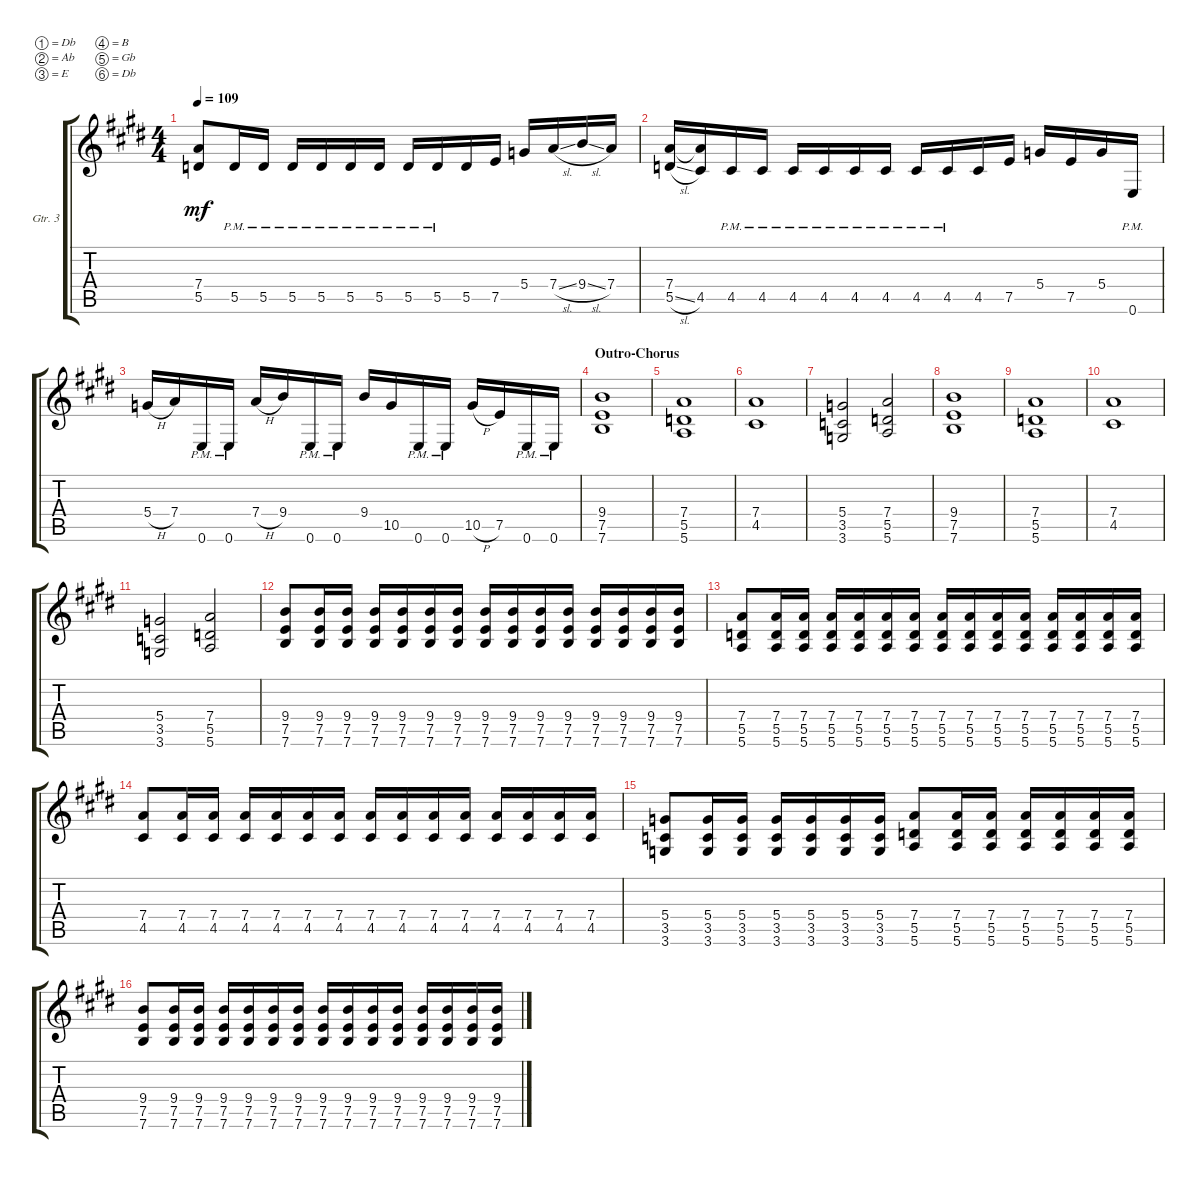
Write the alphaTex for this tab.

\defaultSystemsLayout 4
\bracketExtendMode groupsimilarinstruments
\firstSystemTrackNameOrientation horizontal
\otherSystemsTrackNameOrientation horizontal
\track ("Guitar 3" "Gtr. 3") {instrument distortionguitar}
\staff {score tabs}
\tuning (Db4 Ab3 E3 B2 Gb2 Db2)
\displaytranspose 15
\ts (4 4)
\tempo 109
\clef g2
\ks c#minor
(7.4 5.5).8{dy mf} 5.5{pm}.16 5.5{pm}.16 5.5{pm}.16 5.5{pm}.16 5.5{pm}.16 5.5{pm}.16 5.5{pm}.16 5.5{pm}.16 5.5.16 7.5.16 5.4.16 7.4{sl}.16 9.4{sl}.16 7.4.16 |
(7.4 5.5{sl}).16 (4.5 7.4{t}).16 4.5{pm}.16 4.5{pm}.16 4.5{pm}.16 4.5{pm}.16 4.5{pm}.16 4.5{pm}.16 4.5{pm}.16 4.5{pm}.16 4.5.16 7.5.16 5.4.16 7.5.16 5.4.16 0.6{pm}.16 |
5.4{h}.16 7.4.16 0.6{pm}.16 0.6{pm}.16 7.4{h}.16 9.4.16 0.6{pm}.16 0.6{pm}.16 9.4.16 10.5.16 0.6{pm}.16 0.6{pm}.16 10.5{h}.16 7.5.16 0.6{pm}.16 0.6{pm}.16 |
\section ("" "Outro-Chorus")
(7.6 7.5 9.4).1 |
(7.4 5.5 5.6).1 |
(4.5 7.4).1 |
(5.4 3.5 3.6).2 (7.4 5.5 5.6).2 |
(7.6 7.5 9.4).1 |
(7.4 5.5 5.6).1 |
(4.5 7.4).1 |
(5.4 3.5 3.6).2 (7.4 5.5 5.6).2 |
(7.6 7.5 9.4).8 (7.6 7.5 9.4).16 (7.6 7.5 9.4).16 (7.6 7.5 9.4).16 (7.6 7.5 9.4).16 (7.6 7.5 9.4).16 (7.6 7.5 9.4).16 (7.6 7.5 9.4).16 (7.6 7.5 9.4).16 (7.6 7.5 9.4).16 (7.6 7.5 9.4).16 (7.6 7.5 9.4).16 (7.6 7.5 9.4).16 (7.6 7.5 9.4).16 (7.6 7.5 9.4).16 |
(7.4 5.5 5.6).8 (7.4 5.5 5.6).16 (7.4 5.5 5.6).16 (7.4 5.5 5.6).16 (7.4 5.5 5.6).16 (7.4 5.5 5.6).16 (7.4 5.5 5.6).16 (7.4 5.5 5.6).16 (7.4 5.5 5.6).16 (7.4 5.5 5.6).16 (7.4 5.5 5.6).16 (7.4 5.5 5.6).16 (7.4 5.5 5.6).16 (7.4 5.5 5.6).16 (7.4 5.5 5.6).16 |
(4.5 7.4).8 (4.5 7.4).16 (4.5 7.4).16 (4.5 7.4).16 (4.5 7.4).16 (4.5 7.4).16 (4.5 7.4).16 (4.5 7.4).16 (4.5 7.4).16 (4.5 7.4).16 (4.5 7.4).16 (4.5 7.4).16 (4.5 7.4).16 (4.5 7.4).16 (4.5 7.4).16 |
(5.4 3.5 3.6).8 (5.4 3.5 3.6).16 (5.4 3.5 3.6).16 (5.4 3.5 3.6).16 (5.4 3.5 3.6).16 (5.4 3.5 3.6).16 (5.4 3.5 3.6).16 (7.4 5.5 5.6).8 (7.4 5.5 5.6).16 (7.4 5.5 5.6).16 (7.4 5.5 5.6).16 (7.4 5.5 5.6).16 (7.4 5.5 5.6).16 (7.4 5.5 5.6).16 |
(7.6 7.5 9.4).8 (7.6 7.5 9.4).16 (7.6 7.5 9.4).16 (7.6 7.5 9.4).16 (7.6 7.5 9.4).16 (7.6 7.5 9.4).16 (7.6 7.5 9.4).16 (7.6 7.5 9.4).16 (7.6 7.5 9.4).16 (7.6 7.5 9.4).16 (7.6 7.5 9.4).16 (7.6 7.5 9.4).16 (7.6 7.5 9.4).16 (7.6 7.5 9.4).16 (7.6 7.5 9.4).16
